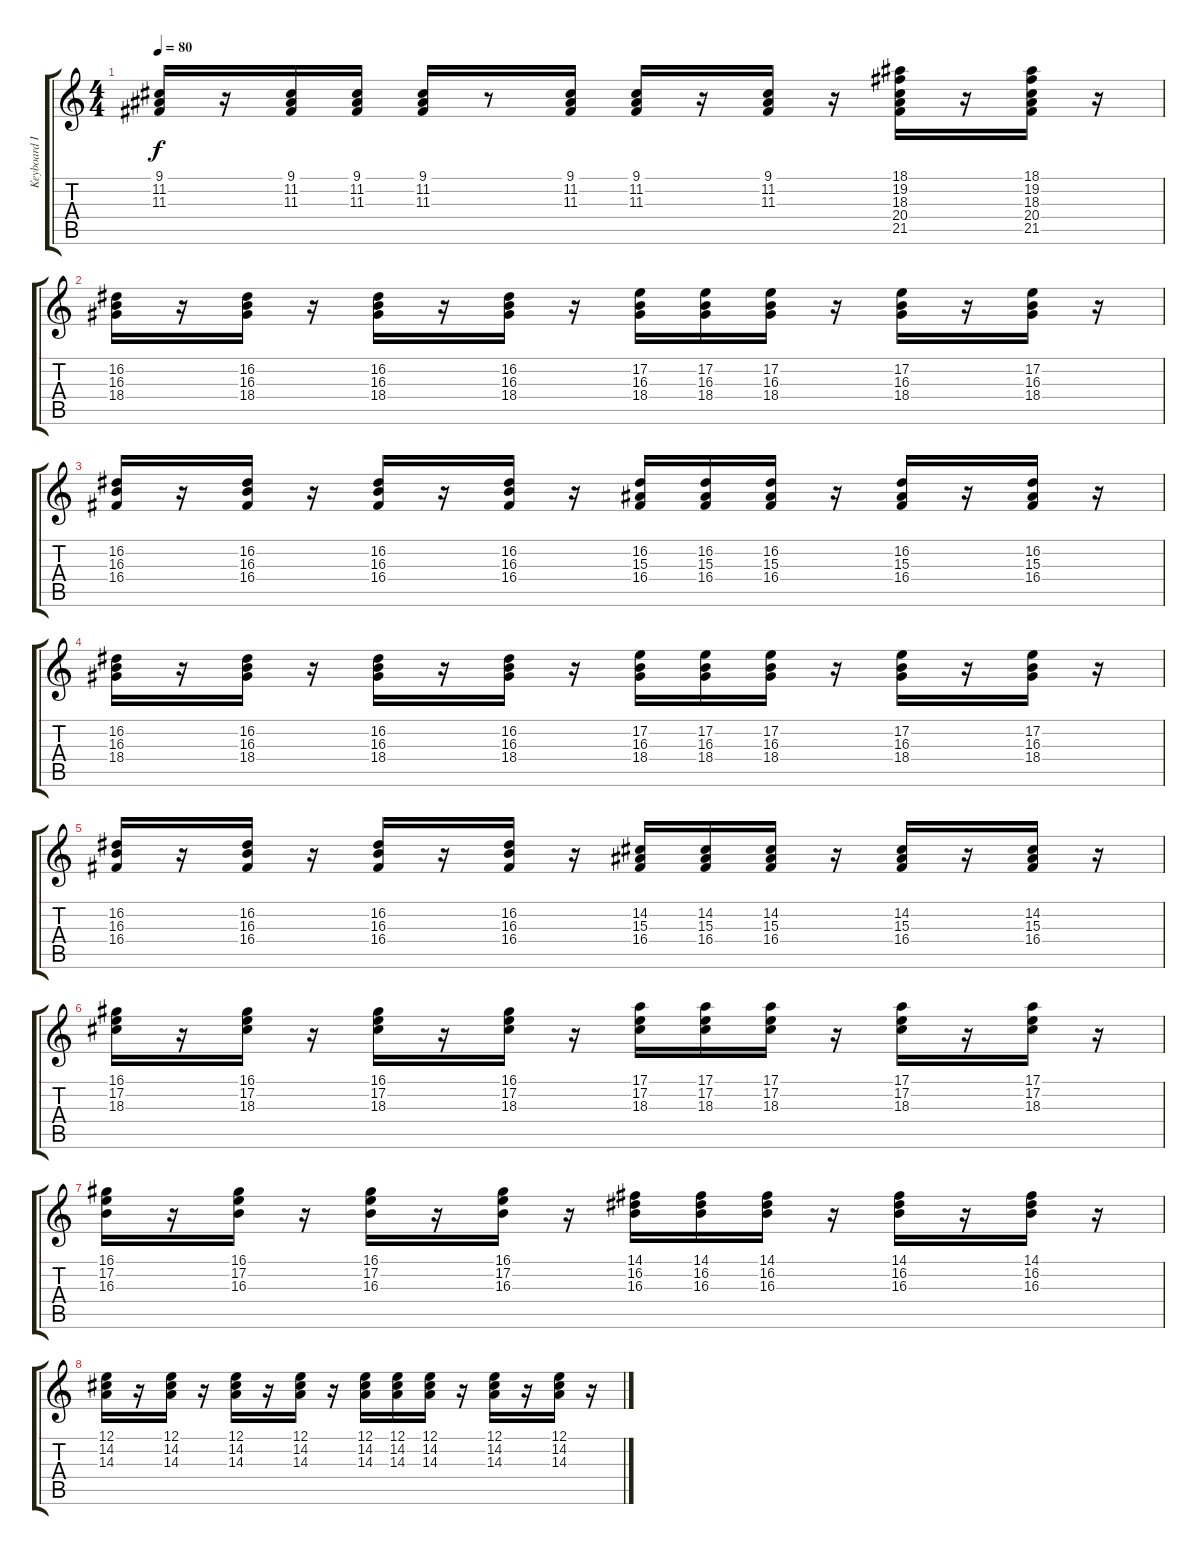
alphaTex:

\track ("Keyboard IV" "Keyboard I") {instrument stringensemble1}
\staff {score tabs}
\tuning (E4 B3 G3 D3 A2 E2) {hide}
\ts (4 4)
\tempo 80
\clef g2
\ks c
(9.1 11.2 11.3).16{dy f} r.16 (9.1 11.2 11.3).16 (9.1 11.2 11.3).16 (9.1 11.2 11.3).16 r.8 (9.1 11.2 11.3).16 (9.1 11.2 11.3).16 r.16 (9.1 11.2 11.3).16 r.16 (18.1 19.2 18.3 20.4 21.5).16 r.16 (18.1 19.2 18.3 20.4 21.5).16 r.16 |
(16.2 16.3 18.4).16 r.16 (16.2 16.3 18.4).16 r.16 (16.2 16.3 18.4).16 r.16 (16.2 16.3 18.4).16 r.16 (17.2 16.3 18.4).16 (17.2 16.3 18.4).16 (17.2 16.3 18.4).16 r.16 (17.2 16.3 18.4).16 r.16 (17.2 16.3 18.4).16 r.16 |
(16.2 16.3 16.4).16 r.16 (16.2 16.3 16.4).16 r.16 (16.2 16.3 16.4).16 r.16 (16.2 16.3 16.4).16 r.16 (16.2 15.3 16.4).16 (16.2 15.3 16.4).16 (16.2 15.3 16.4).16 r.16 (16.2 15.3 16.4).16 r.16 (16.2 15.3 16.4).16 r.16 |
(16.2 16.3 18.4).16 r.16 (16.2 16.3 18.4).16 r.16 (16.2 16.3 18.4).16 r.16 (16.2 16.3 18.4).16 r.16 (17.2 16.3 18.4).16 (17.2 16.3 18.4).16 (17.2 16.3 18.4).16 r.16 (17.2 16.3 18.4).16 r.16 (17.2 16.3 18.4).16 r.16 |
(16.2 16.3 16.4).16 r.16 (16.2 16.3 16.4).16 r.16 (16.2 16.3 16.4).16 r.16 (16.2 16.3 16.4).16 r.16 (14.2 15.3 16.4).16 (14.2 15.3 16.4).16 (14.2 15.3 16.4).16 r.16 (14.2 15.3 16.4).16 r.16 (14.2 15.3 16.4).16 r.16 |
(16.1 17.2 18.3).16 r.16 (16.1 17.2 18.3).16 r.16 (16.1 17.2 18.3).16 r.16 (16.1 17.2 18.3).16 r.16 (17.1 17.2 18.3).16 (17.1 17.2 18.3).16 (17.1 17.2 18.3).16 r.16 (17.1 17.2 18.3).16 r.16 (17.1 17.2 18.3).16 r.16 |
(16.1 17.2 16.3).16 r.16 (16.1 17.2 16.3).16 r.16 (16.1 17.2 16.3).16 r.16 (16.1 17.2 16.3).16 r.16 (14.1 16.2 16.3).16 (14.1 16.2 16.3).16 (14.1 16.2 16.3).16 r.16 (14.1 16.2 16.3).16 r.16 (14.1 16.2 16.3).16 r.16 |
(12.1 14.2 14.3).16 r.16 (12.1 14.2 14.3).16 r.16 (12.1 14.2 14.3).16 r.16 (12.1 14.2 14.3).16 r.16 (12.1 14.2 14.3).16 (12.1 14.2 14.3).16 (12.1 14.2 14.3).16 r.16 (12.1 14.2 14.3).16 r.16 (12.1 14.2 14.3).16 r.16
